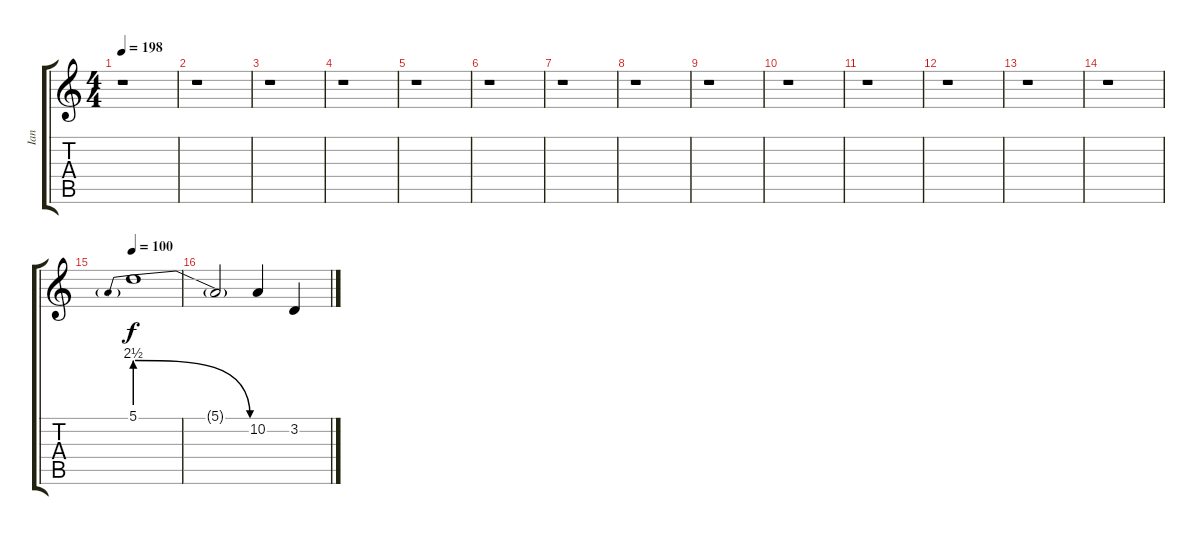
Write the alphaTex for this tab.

\track ("Ian" "Ian") {instrument lead6voice}
\staff {score tabs}
\tuning (E4 B3 G3 D3 A2 E2) {hide}
\ts (4 4)
\tempo 198
\clef g2
\ks c
r.1{dy f} |
r.1 |
r.1 |
r.1 |
r.1 |
r.1 |
r.1 |
r.1 |
r.1 |
r.1 |
r.1 |
r.1 |
r.1 |
r.1 |
\tempo 100
5.1{be (prebendrelease 0 10 60 0)}.1 |
5.1{t}.2 10.2.4 3.2.4
